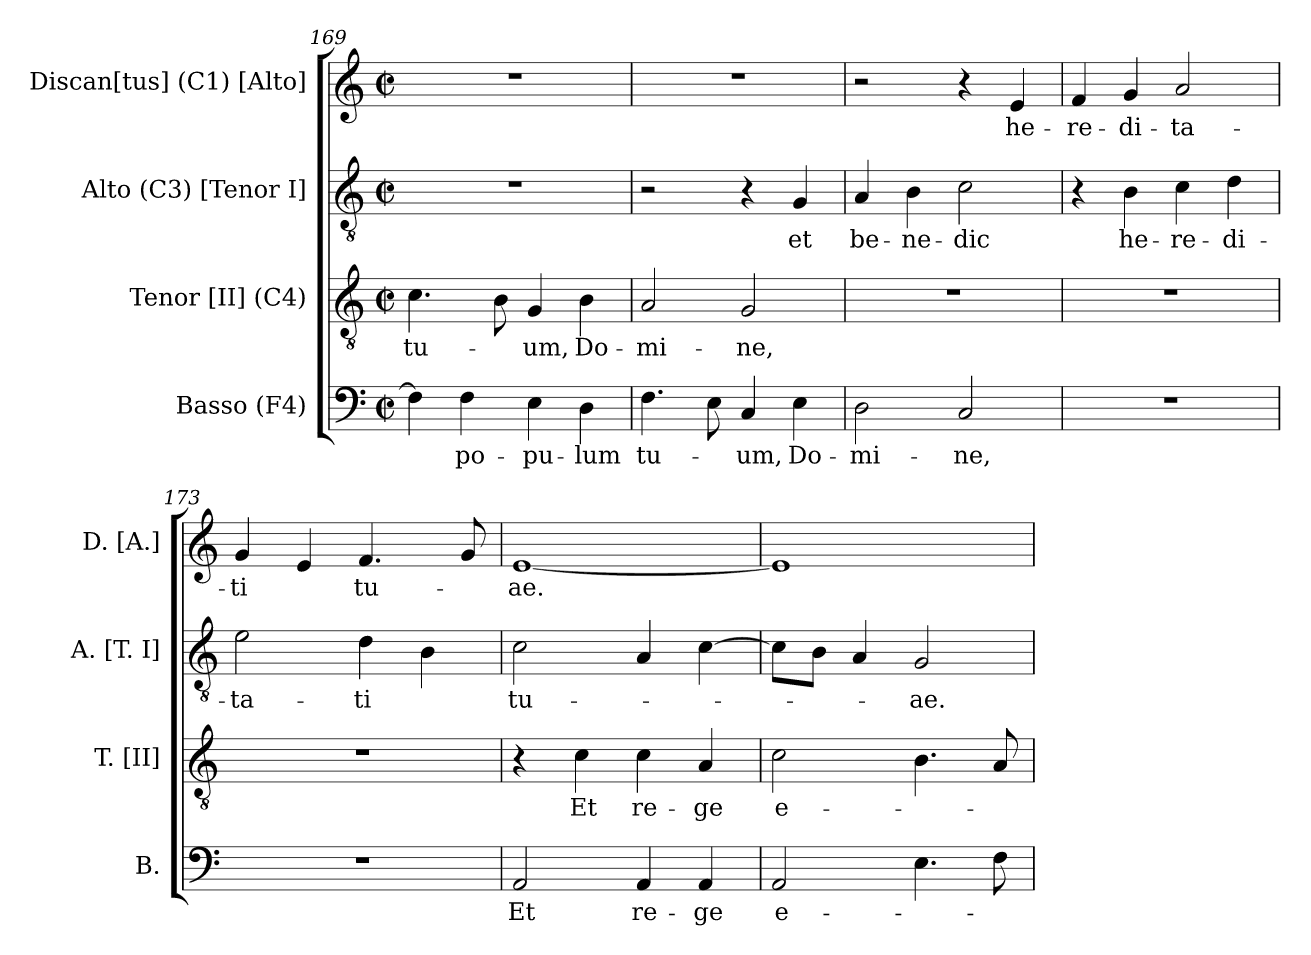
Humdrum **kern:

**kern	**text	**kern	**text	**kern	**text	**kern	**text
*part4	*part4	*part3	*part3	*part2	*part2	*part1	*part1
*staff4	*staff4	*staff3	*staff3	*staff2	*staff2	*staff1	*staff1
*I"Basso (F4)	*	*I"Tenor [II] (C4)	*	*I"Alto (C3) [Tenor I]	*	*I"Discan[tus] (C1) [Alto]	*
*I'B.	*	*I'T. [II]	*	*I'A. [T. I]	*	*I'D. [A.]	*
*clefF4	*	*clefGv2	*	*clefGv2	*	*clefG2	*
*	*	*ITrd7c12	*	*ITrd7c12	*	*	*
*k[]	*	*k[]	*	*k[]	*	*k[]	*
*C:	*	*C:	*	*C:	*	*C:	*
*M2/2	*	*M2/2	*	*M2/2	*	*M2/2	*
*met(c|)	*	*met(c|)	*	*met(c|)	*	*met(c|)	*
=169	=169	=169	=169	=169	=169	=169	=169
!	!	!	!LO:LY:b:color=#000000	!	!	!	!
4Fi\]	.	4.Ci\	tu-	1r	.	1r	.
!	!LO:LY:b:color=#000000	!	!	!	!	!	!
4Fi\	po-	.	.	.	.	.	.
.	.	8BBi\	.	.	.	.	.
!	!LO:LY:b:color=#000000	!	!	!	!	!	!
!	!	!	!LO:LY:b:color=#000000	!	!	!	!
4Ei\	-pu-	4GGi/	-um,	.	.	.	.
!	!LO:LY:b:color=#000000	!	!	!	!	!	!
!	!	!	!LO:LY:b:color=#000000	!	!	!	!
4Di\	-lum	4BBi\	Do-	.	.	.	.
=170	=170	=170	=170	=170	=170	=170	=170
!	!LO:LY:b:color=#000000	!	!	!	!	!	!
!	!	!	!LO:LY:b:color=#000000	!	!	!	!
4.Fi\	tu-	2AAi/	-mi-	2r	.	1r	.
8Ei\	.	.	.	.	.	.	.
!	!LO:LY:b:color=#000000	!	!	!	!	!	!
!	!	!	!LO:LY:b:color=#000000	!	!	!	!
4Ci/	-um,	2GGi/	-ne,	4r	.	.	.
!	!LO:LY:b:color=#000000	!	!	!	!	!	!
!	!	!	!	!	!LO:LY:b:color=#000000	!	!
4Ei\	Do-	.	.	4GGi/	et	.	.
!!LO:PB:g=z
=171	=171	=171	=171	=171	=171	=171	=171
!	!LO:LY:b:color=#000000	!	!	!	!	!	!
!	!	!	!	!	!LO:LY:b:color=#000000	!	!
2Di\	-mi-	1r	.	4AAi/	be-	2r	.
!	!	!	!	!	!LO:LY:b:color=#000000	!	!
.	.	.	.	4BBi\	-ne-	.	.
!	!LO:LY:b:color=#000000	!	!	!	!	!	!
!	!	!	!	!	!LO:LY:b:color=#000000	!	!
2Ci/	-ne,	.	.	2Ci\	-dic	4r	.
!	!	!	!	!	!	!	!LO:LY:b:color=#000000
.	.	.	.	.	.	4ei/	he-
=172	=172	=172	=172	=172	=172	=172	=172
!	!	!	!	!	!	!	!LO:LY:b:color=#000000
1r	.	1r	.	4r	.	4fi/	-re-
!	!	!	!	!	!LO:LY:b:color=#000000	!	!
!	!	!	!	!	!	!	!LO:LY:b:color=#000000
.	.	.	.	4BBi\	he-	4gi/	-di-
!	!	!	!	!	!LO:LY:b:color=#000000	!	!
!	!	!	!	!	!	!	!LO:LY:b:color=#000000
.	.	.	.	4Ci\	-re-	2ai/	-ta-
!	!	!	!	!	!LO:LY:b:color=#000000	!	!
.	.	.	.	4Di\	-di-	.	.
=173	=173	=173	=173	=173	=173	=173	=173
!	!	!	!	!	!LO:LY:b:color=#000000	!	!
!	!	!	!	!	!	!	!LO:LY:b:color=#000000
1r	.	1r	.	2Ei\	-ta-	4gi/	-ti
.	.	.	.	.	.	4ei/	.
!	!	!	!	!	!LO:LY:b:color=#000000	!	!
!	!	!	!	!	!	!	!LO:LY:b:color=#000000
.	.	.	.	4Di\	-ti	4.fi/	tu-
.	.	.	.	4BBi\	.	.	.
.	.	.	.	.	.	8gi/	.
=174	=174	=174	=174	=174	=174	=174	=174
!	!LO:LY:b:color=#000000	!	!	!	!	!	!
!	!	!	!	!	!LO:LY:b:color=#000000	!	!
!	!	!	!	!	!	!	!LO:LY:b:color=#000000
2AAi/	Et	4r	.	2Ci\	tu-	[<1ei	-ae.
!	!	!	!LO:LY:b:color=#000000	!	!	!	!
.	.	4Ci\	Et	.	.	.	.
!	!LO:LY:b:color=#000000	!	!	!	!	!	!
!	!	!	!LO:LY:b:color=#000000	!	!	!	!
4AAi/	re-	4Ci\	re-	4AAi/	.	.	.
!	!LO:LY:b:color=#000000	!	!	!	!	!	!
!	!	!	!LO:LY:b:color=#000000	!	!	!	!
4AAi/	-ge	4AAi/	-ge	[>4Ci\	.	.	.
=175	=175	=175	=175	=175	=175	=175	=175
!	!LO:LY:b:color=#000000	!	!	!	!	!	!
!	!	!	!LO:LY:b:color=#000000	!	!	!	!
2AAi/	e-	2Ci\	e-	8Ci\L]	.	1ei]	.
.	.	.	.	8BBi\J	.	.	.
.	.	.	.	4AAi/	.	.	.
!	!	!	!	!	!LO:LY:b:color=#000000	!	!
4.Ei\	.	4.BBi\	.	2GGi/	-ae.	.	.
8Fi\	.	8AAi/	.	.	.	.	.
=	=	=	=	=	=	=	=
*-	*-	*-	*-	*-	*-	*-	*-
